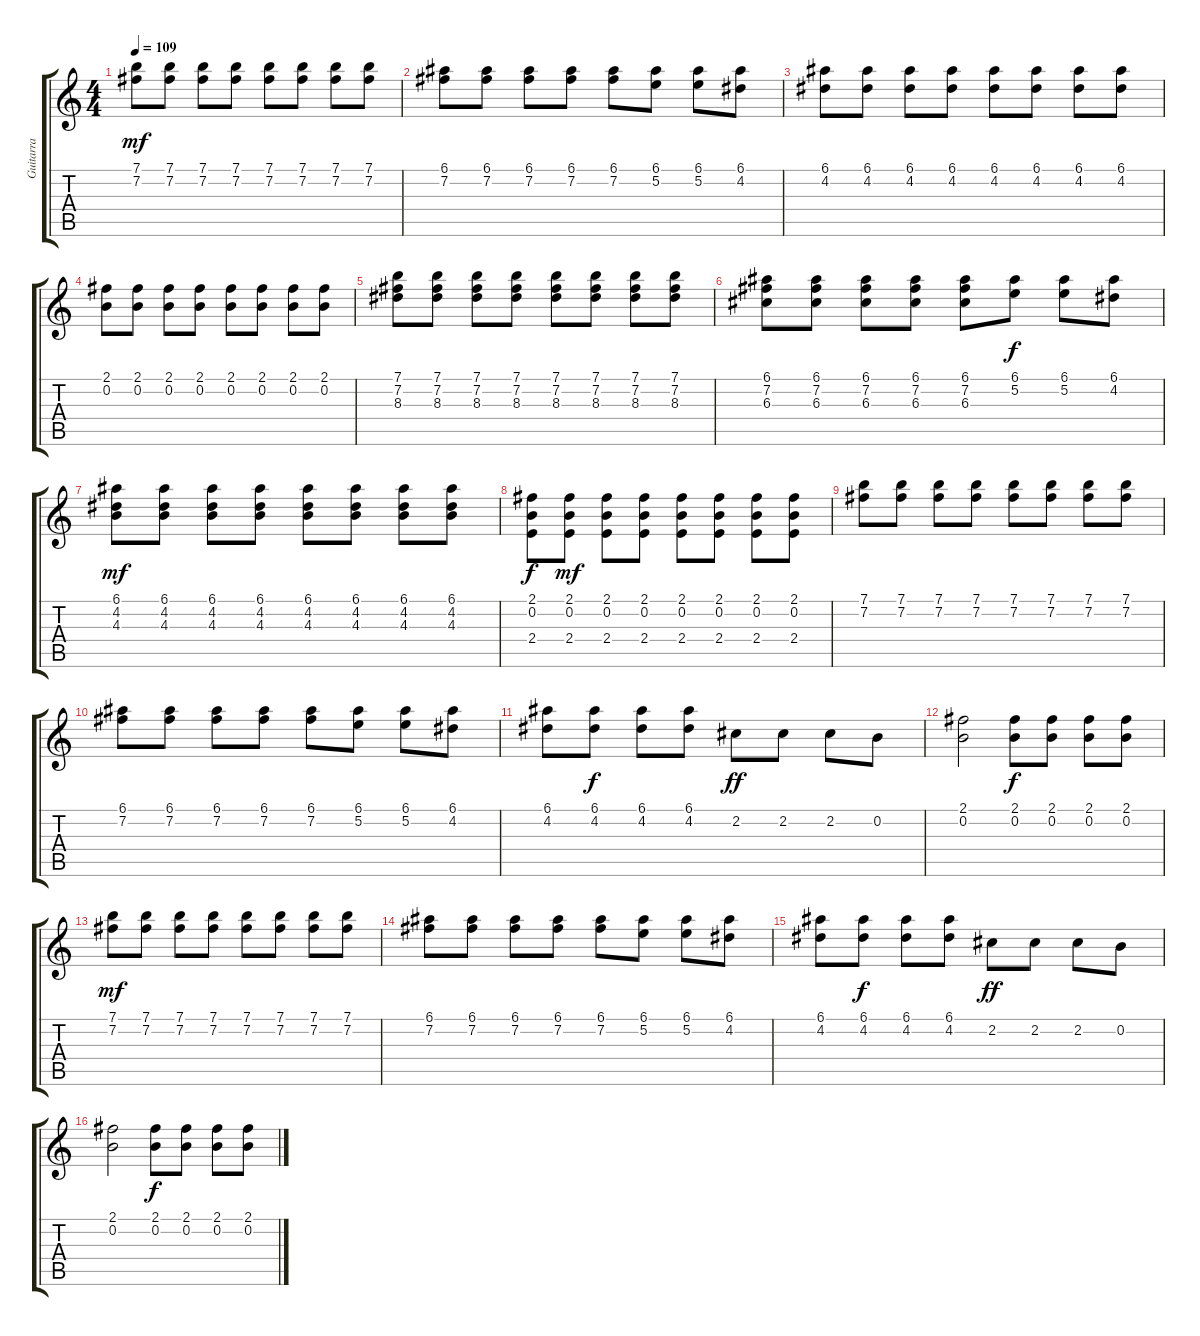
\track ("Guitarra" "Guitarra") {instrument acousticguitarnylon}
\staff {score tabs}
\tuning (E4 B3 G3 D3 A2 E2) {hide}
\ts (4 4)
\tempo 109
\clef g2
\ks c
(7.1 7.2).8{dy mf instrument overdrivenguitar} (7.1 7.2).8 (7.1 7.2).8 (7.1 7.2).8 (7.1 7.2).8 (7.1 7.2).8 (7.1 7.2).8 (7.1 7.2).8 |
(6.1 7.2).8{instrument overdrivenguitar} (6.1 7.2).8 (6.1 7.2).8 (6.1 7.2).8 (6.1 7.2).8 (6.1 5.2).8 (6.1 5.2).8 (6.1 4.2).8 |
(6.1 4.2).8{instrument overdrivenguitar} (6.1 4.2).8 (6.1 4.2).8 (6.1 4.2).8 (6.1 4.2).8 (6.1 4.2).8 (6.1 4.2).8 (6.1 4.2).8 |
(2.1 0.2).8{instrument overdrivenguitar} (2.1 0.2).8 (2.1 0.2).8 (2.1 0.2).8 (2.1 0.2).8 (2.1 0.2).8 (2.1 0.2).8 (2.1 0.2).8 |
(7.1 7.2 8.3).8{instrument overdrivenguitar} (7.1 7.2 8.3).8 (7.1 7.2 8.3).8 (7.1 7.2 8.3).8 (7.1 7.2 8.3).8 (7.1 7.2 8.3).8 (7.1 7.2 8.3).8 (7.1 7.2 8.3).8 |
(6.1 7.2 6.3).8{instrument overdrivenguitar} (6.1 7.2 6.3).8 (6.1 7.2 6.3).8 (6.1 7.2 6.3).8 (6.1 7.2 6.3).8 (6.1 5.2).8{dy f} (6.1 5.2).8 (6.1 4.2).8 |
(6.1 4.2 4.3).8{dy mf instrument overdrivenguitar} (6.1 4.2 4.3).8 (6.1 4.2 4.3).8 (6.1 4.2 4.3).8 (6.1 4.2 4.3).8 (6.1 4.2 4.3).8 (6.1 4.2 4.3).8 (6.1 4.2 4.3).8 |
(2.1 0.2 2.4).8{dy f instrument overdrivenguitar} (2.1 0.2 2.4).8{dy mf} (2.1 0.2 2.4).8 (2.1 0.2 2.4).8 (2.1 0.2 2.4).8 (2.1 0.2 2.4).8 (2.1 0.2 2.4).8 (2.1 0.2 2.4).8 |
(7.1 7.2).8{instrument overdrivenguitar} (7.1 7.2).8 (7.1 7.2).8 (7.1 7.2).8 (7.1 7.2).8 (7.1 7.2).8 (7.1 7.2).8 (7.1 7.2).8 |
(6.1 7.2).8{instrument overdrivenguitar} (6.1 7.2).8 (6.1 7.2).8 (6.1 7.2).8 (6.1 7.2).8 (6.1 5.2).8 (6.1 5.2).8 (6.1 4.2).8 |
(6.1 4.2).8{instrument overdrivenguitar} (6.1 4.2).8{dy f} (6.1 4.2).8 (6.1 4.2).8 2.2.8{dy ff} 2.2.8 2.2.8 0.2.8 |
(2.1 0.2).2{instrument overdrivenguitar} (2.1 0.2).8{dy f} (2.1 0.2).8 (2.1 0.2).8 (2.1 0.2).8 |
(7.1 7.2).8{dy mf instrument overdrivenguitar} (7.1 7.2).8 (7.1 7.2).8 (7.1 7.2).8 (7.1 7.2).8 (7.1 7.2).8 (7.1 7.2).8 (7.1 7.2).8 |
(6.1 7.2).8{instrument overdrivenguitar} (6.1 7.2).8 (6.1 7.2).8 (6.1 7.2).8 (6.1 7.2).8 (6.1 5.2).8 (6.1 5.2).8 (6.1 4.2).8 |
(6.1 4.2).8{instrument overdrivenguitar} (6.1 4.2).8{dy f} (6.1 4.2).8 (6.1 4.2).8 2.2.8{dy ff} 2.2.8 2.2.8 0.2.8 |
(2.1 0.2).2{instrument overdrivenguitar} (2.1 0.2).8{dy f} (2.1 0.2).8 (2.1 0.2).8 (2.1 0.2).8
